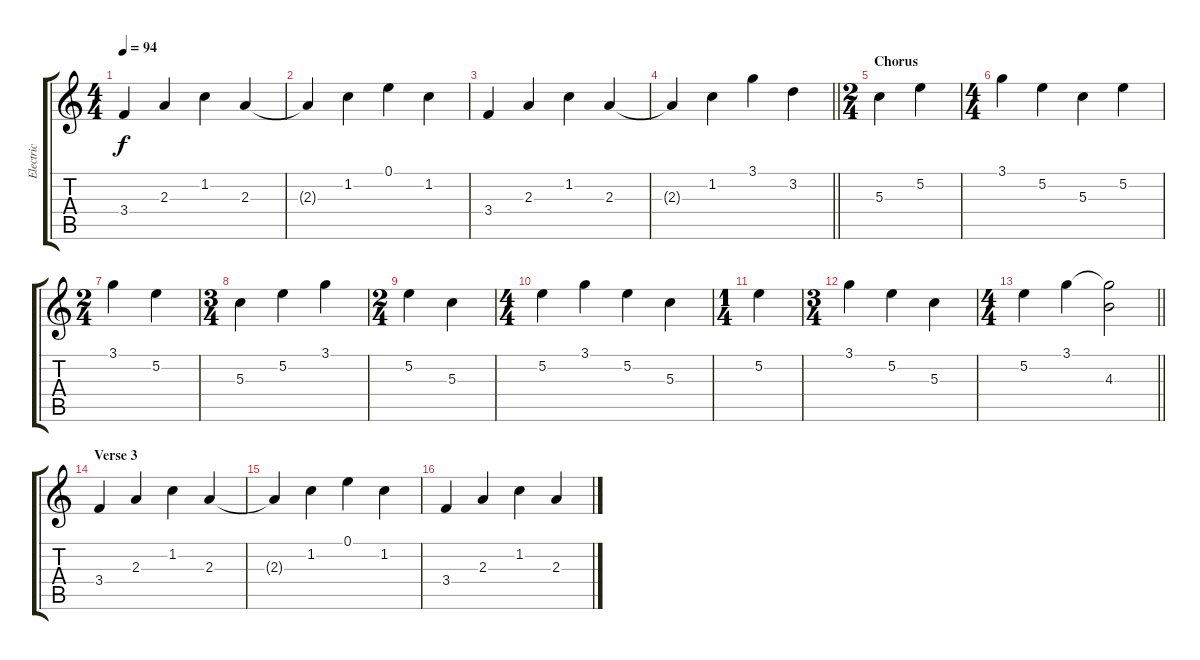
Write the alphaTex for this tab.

\track ("Electric" "Electric") {instrument overdrivenguitar}
\staff {score tabs}
\tuning (E4 B3 G3 D3 A2 E2) {hide}
\ts (4 4)
\tempo 94
\clef g2
\ks c
3.4.4{dy f} 2.3.4 1.2.4 2.3.4 |
2.3{t}.4 1.2.4 0.1.4 1.2.4 |
3.4.4 2.3.4 1.2.4 2.3.4 |
\barLineRight lightlight
2.3{t}.4 1.2.4 3.1.4 3.2.4 |
\ts (2 4)
\section ("" "Chorus")
5.3.4 5.2.4 |
\ts (4 4)
3.1.4 5.2.4 5.3.4 5.2.4 |
\ts (2 4)
3.1.4 5.2.4 |
\ts (3 4)
5.3.4 5.2.4 3.1.4 |
\ts (2 4)
5.2.4 5.3.4 |
\ts (4 4)
5.2.4 3.1.4 5.2.4 5.3.4 |
\ts (1 4)
5.2.4 |
\ts (3 4)
3.1.4 5.2.4 5.3.4 |
\ts (4 4)
\barLineRight lightlight
5.2.4 3.1.4 (3.1{t} 4.3).2 |
\section ("" "Verse 3")
3.4.4 2.3.4 1.2.4 2.3.4 |
2.3{t}.4 1.2.4 0.1.4 1.2.4 |
3.4.4 2.3.4 1.2.4 2.3.4
